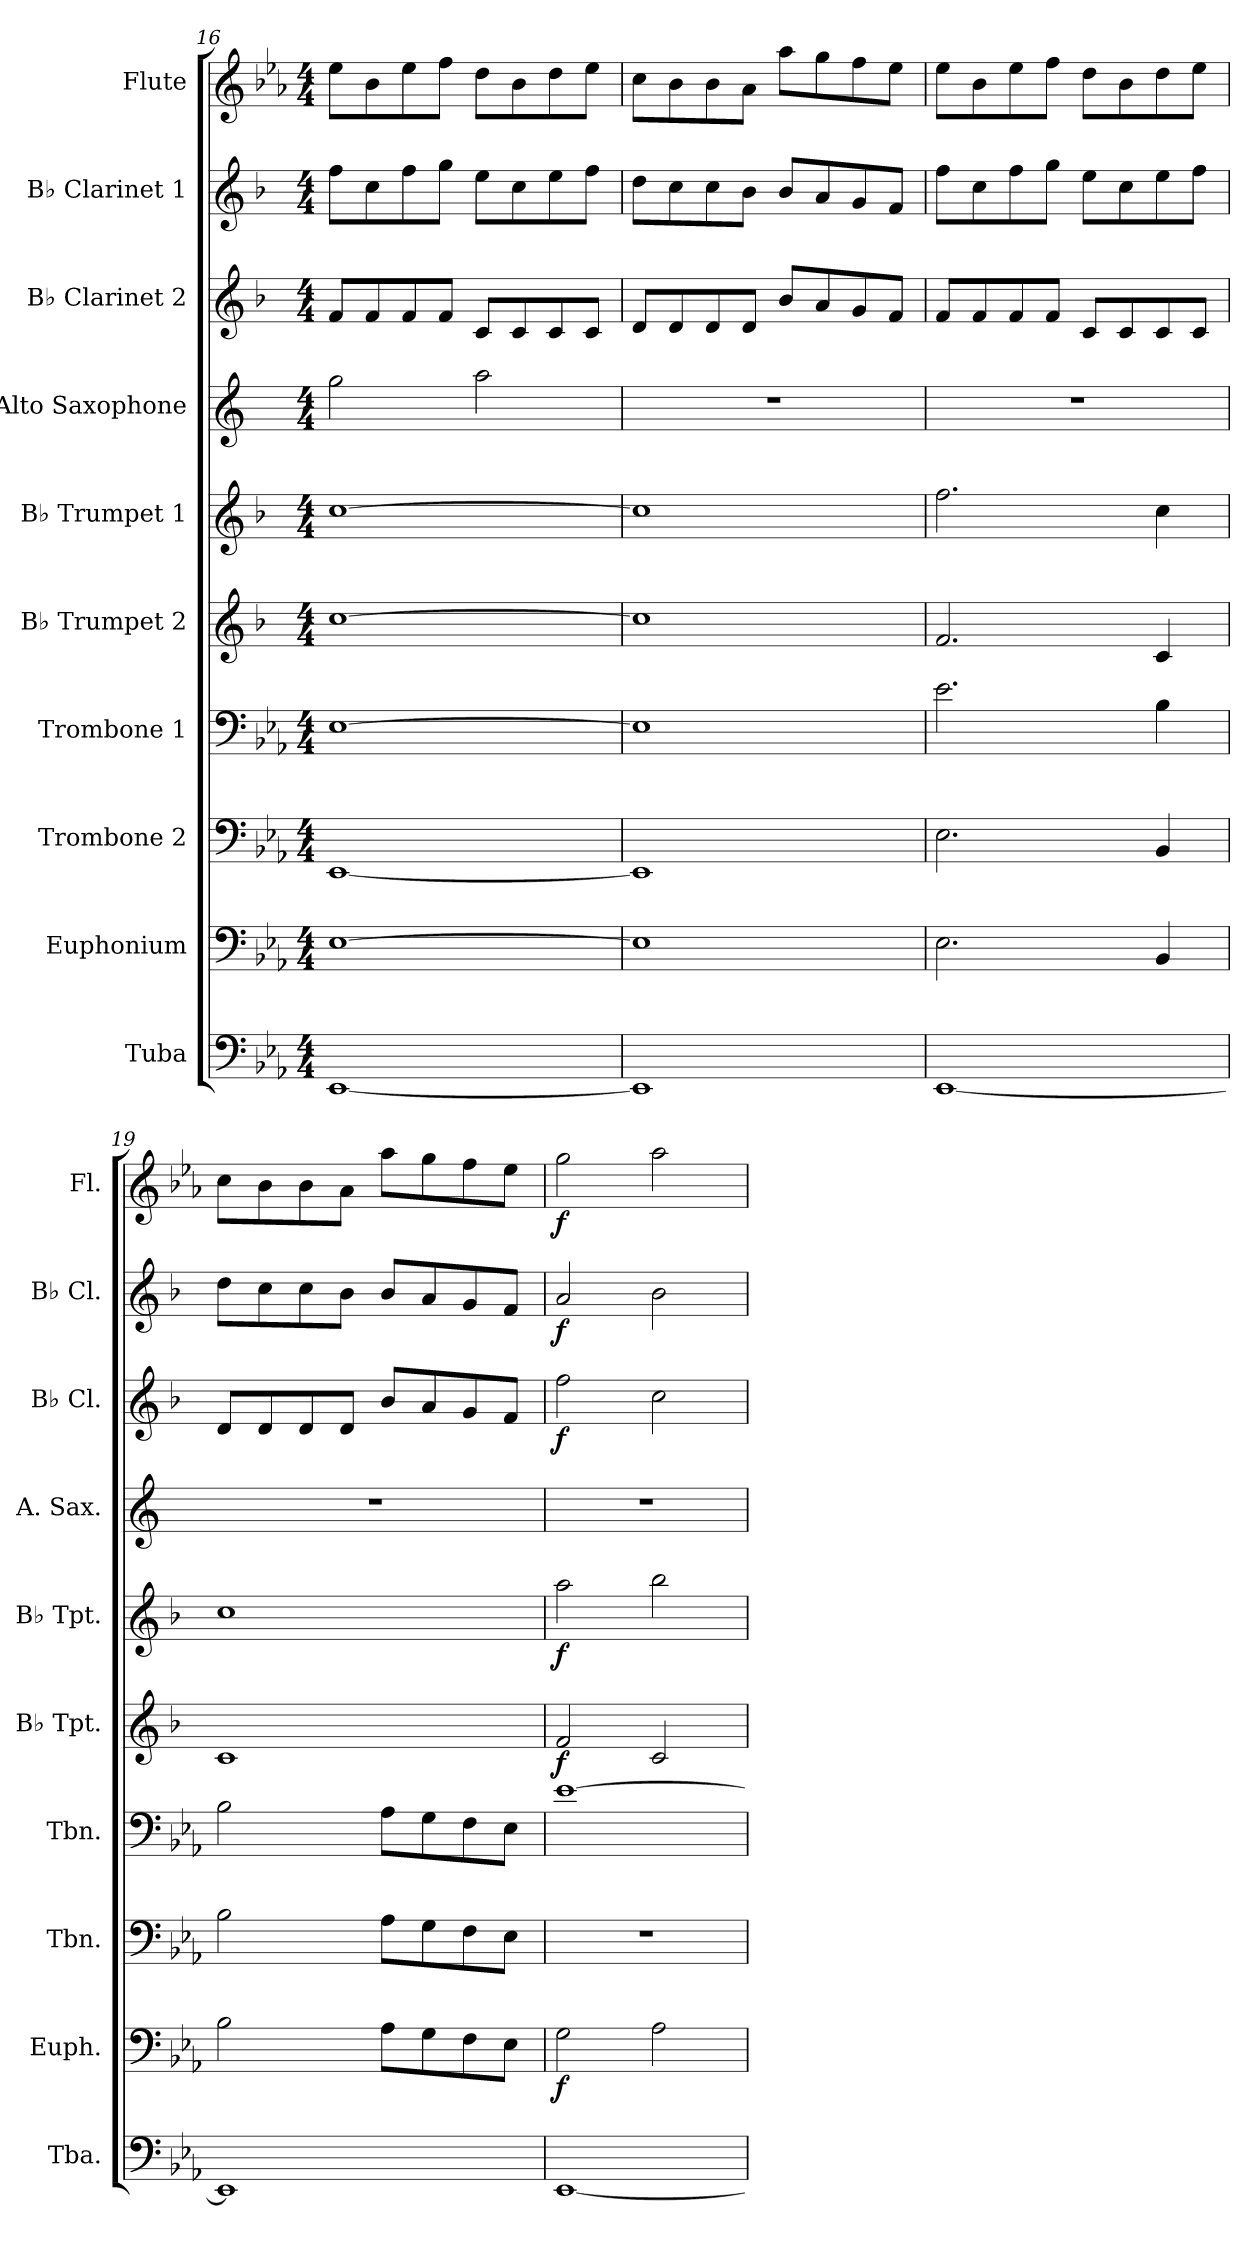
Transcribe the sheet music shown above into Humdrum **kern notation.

**kern	**kern	**dynam	**kern	**kern	**kern	**dynam	**kern	**dynam	**kern	**kern	**dynam	**kern	**dynam	**kern	**dynam
*part10	*part9	*part9	*part8	*part7	*part6	*part6	*part5	*part5	*part4	*part3	*part3	*part2	*part2	*part1	*part1
*staff10	*staff9	*staff9	*staff8	*staff7	*staff6	*staff6	*staff5	*staff5	*staff4	*staff3	*staff3	*staff2	*staff2	*staff1	*staff1
*I"Tuba	*I"Euphonium	*	*I"Trombone 2	*I"Trombone 1	*I"B♭ Trumpet 2	*	*I"B♭ Trumpet 1	*	*I"Alto Saxophone	*I"B♭ Clarinet 2	*	*I"B♭ Clarinet 1	*	*I"Flute	*
*I'Tba.	*I'Euph.	*	*I'Tbn.	*I'Tbn.	*I'B♭ Tpt.	*	*I'B♭ Tpt.	*	*I'A. Sax.	*I'B♭ Cl.	*	*I'B♭ Cl.	*	*I'Fl.	*
*clefF4	*clefF4	*	*clefF4	*clefF4	*clefG2	*	*clefG2	*	*clefG2	*clefG2	*	*clefG2	*	*clefG2	*
*	*	*	*	*	*ITrd1c2	*	*ITrd1c2	*	*ITrd5c9	*ITrd1c2	*	*ITrd1c2	*	*	*
*k[b-e-a-]	*k[b-e-a-]	*	*k[b-e-a-]	*k[b-e-a-]	*k[b-e-a-]	*	*k[b-e-a-]	*	*k[b-e-a-]	*k[b-e-a-]	*	*k[b-e-a-]	*	*k[b-e-a-]	*
*M4/4	*M4/4	*	*M4/4	*M4/4	*M4/4	*	*M4/4	*	*M4/4	*M4/4	*	*M4/4	*	*M4/4	*
=16	=16	=16	=16	=16	=16	=16	=16	=16	=16	=16	=16	=16	=16	=16	=16
[1EE-	[1E-	.	[1EE-	[1E-	[1b-	.	[1b-	.	2b-\	8e-/L	.	8ee-\L	.	8ee-\L	.
.	.	.	.	.	.	.	.	.	.	8e-/	.	8b-\	.	8b-\	.
.	.	.	.	.	.	.	.	.	.	8e-/	.	8ee-\	.	8ee-\	.
.	.	.	.	.	.	.	.	.	.	8e-/J	.	8ff\J	.	8ff\J	.
.	.	.	.	.	.	.	.	.	2cc\	8B-/L	.	8dd\L	.	8dd\L	.
.	.	.	.	.	.	.	.	.	.	8B-/	.	8b-\	.	8b-\	.
.	.	.	.	.	.	.	.	.	.	8B-/	.	8dd\	.	8dd\	.
.	.	.	.	.	.	.	.	.	.	8B-/J	.	8ee-\J	.	8ee-\J	.
=17	=17	=17	=17	=17	=17	=17	=17	=17	=17	=17	=17	=17	=17	=17	=17
1EE-]	1E-]	.	1EE-]	1E-]	1b-]	.	1b-]	.	1r	8c/L	.	8cc\L	.	8cc\L	.
.	.	.	.	.	.	.	.	.	.	8c/	.	8b-\	.	8b-\	.
.	.	.	.	.	.	.	.	.	.	8c/	.	8b-\	.	8b-\	.
.	.	.	.	.	.	.	.	.	.	8c/J	.	8a-\J	.	8a-\J	.
.	.	.	.	.	.	.	.	.	.	8a-/L	.	8a-/L	.	8aa-\L	.
.	.	.	.	.	.	.	.	.	.	8g/	.	8g/	.	8gg\	.
.	.	.	.	.	.	.	.	.	.	8f/	.	8f/	.	8ff\	.
.	.	.	.	.	.	.	.	.	.	8e-/J	.	8e-/J	.	8ee-\J	.
=18	=18	=18	=18	=18	=18	=18	=18	=18	=18	=18	=18	=18	=18	=18	=18
[1EE-	2.E-\	.	2.E-\	2.e-\	2.e-/	.	2.ee-\	.	1r	8e-/L	.	8ee-\L	.	8ee-\L	.
.	.	.	.	.	.	.	.	.	.	8e-/	.	8b-\	.	8b-\	.
.	.	.	.	.	.	.	.	.	.	8e-/	.	8ee-\	.	8ee-\	.
.	.	.	.	.	.	.	.	.	.	8e-/J	.	8ff\J	.	8ff\J	.
.	.	.	.	.	.	.	.	.	.	8B-/L	.	8dd\L	.	8dd\L	.
.	.	.	.	.	.	.	.	.	.	8B-/	.	8b-\	.	8b-\	.
.	4BB-/	.	4BB-/	4B-\	4B-/	.	4b-\	.	.	8B-/	.	8dd\	.	8dd\	.
.	.	.	.	.	.	.	.	.	.	8B-/J	.	8ee-\J	.	8ee-\J	.
!!LO:PB:g=z
=19	=19	=19	=19	=19	=19	=19	=19	=19	=19	=19	=19	=19	=19	=19	=19
1EE-]	2B-\	.	2B-\	2B-\	1B-	.	1b-	.	1r	8c/L	.	8cc\L	.	8cc\L	.
.	.	.	.	.	.	.	.	.	.	8c/	.	8b-\	.	8b-\	.
.	.	.	.	.	.	.	.	.	.	8c/	.	8b-\	.	8b-\	.
.	.	.	.	.	.	.	.	.	.	8c/J	.	8a-\J	.	8a-\J	.
.	8A-\L	.	8A-\L	8A-\L	.	.	.	.	.	8a-/L	.	8a-/L	.	8aa-\L	.
.	8G\	.	8G\	8G\	.	.	.	.	.	8g/	.	8g/	.	8gg\	.
.	8F\	.	8F\	8F\	.	.	.	.	.	8f/	.	8f/	.	8ff\	.
.	8E-\J	.	8E-\J	8E-\J	.	.	.	.	.	8e-/J	.	8e-/J	.	8ee-\J	.
=20	=20	=20	=20	=20	=20	=20	=20	=20	=20	=20	=20	=20	=20	=20	=20
!	!	!LO:DY:b	!	!	!	!LO:DY:b	!	!LO:DY:b	!	!	!LO:DY:b	!	!LO:DY:b	!	!LO:DY:b
[1EE-	2G\	f	1r	[1e-	2e-/	f	2gg\	f	1r	2ee-\	f	2g/	f	2gg\	f
.	2A-\	.	.	.	2B-/	.	2aa-\	.	.	2b-\	.	2a-\	.	2aa-\	.
=	=	=	=	=	=	=	=	=	=	=	=	=	=	=	=
*-	*-	*-	*-	*-	*-	*-	*-	*-	*-	*-	*-	*-	*-	*-	*-
